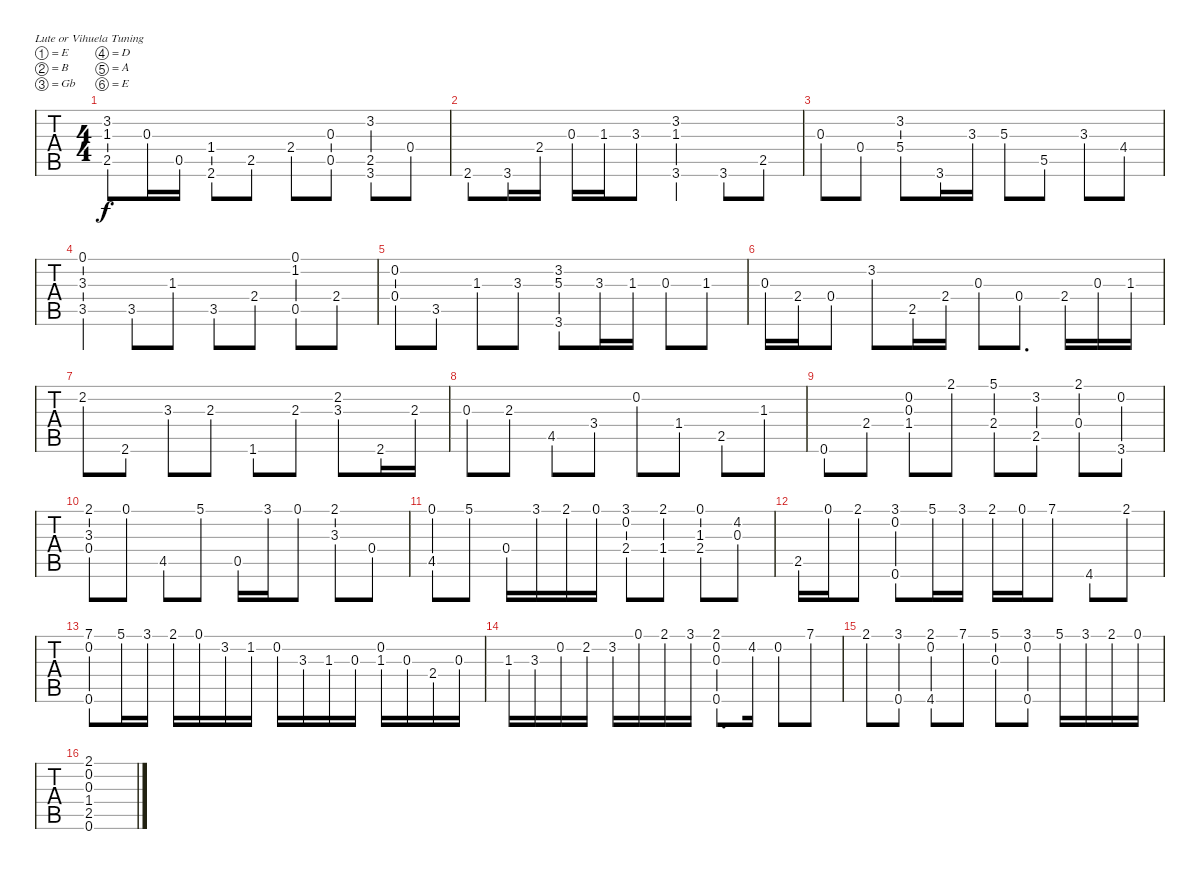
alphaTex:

\bracketExtendMode groupsimilarinstruments
\singleTrackTrackNamePolicy hidden
\multiTrackTrackNamePolicy hidden
\firstSystemTrackNameOrientation horizontal
\otherSystemsTrackNameOrientation horizontal
\track ("Guitar Standard" "Guitar Sta") {instrument acousticguitarsteel}
\staff {tabs}
\tuning (E4 B3 Gb3 D3 A2 E2)
\ts (4 4)
\tempo (120 hide)
\clef g2
\ks c
(3.2 1.3 2.5).8{dy f} 0.3.16 0.5.16 (1.4 2.6).8 2.5.8 2.4.8 (0.3 0.5).8 (3.2 2.5 3.6).8 0.4.8 |
2.6.8 3.6.16 2.4.16 0.3.16 1.3.16 3.3.8 (3.2 1.3 3.6).4 3.6.8 2.5.8 |
0.3.8 0.4.8 (3.2 5.4).8 3.6.16 3.3.16 5.3.8 5.5.8 3.3.8 4.4.8 |
(0.1 3.3 3.5).4 3.5.8 1.3.8 3.5.8 2.4.8 (0.1 1.2 0.5).8 2.4.8 |
(0.2 0.4).8 3.5.8 1.3.8 3.3.8 (3.2 5.3 3.6).8 3.3.16 1.3.16 0.3.8 1.3.8 |
0.3.16 2.4.16 0.4.8 3.2.8 2.5.16 2.4.16 0.3.8 0.4.8{d} 2.4.16 0.3.16 1.3.16 |
2.2.8 2.6.8 3.3.8 2.3.8 1.6.8 2.3.8 (2.2 3.3).8 2.6.16 2.3.16 |
0.3.8 2.3.8 4.5.8 3.4.8 0.2.8 1.4.8 2.5.8 1.3.8 |
0.6.8 2.4.8 (0.2 0.3 1.4).8 2.1.8 (5.1 2.4).8 (3.2 2.5).8 (2.1 0.4).8 (0.2 3.6).8 |
(2.1 3.3 0.4).8 0.1.8 4.5.8 5.1.8 0.5.16 3.1.16 0.1.8 (2.1 3.3).8 0.4.8 |
(0.1 4.5).8 5.1.8 0.4.16 3.1.16 2.1.16 0.1.16 (3.1 0.2 2.4).8 (2.1 1.4).8 (0.1 1.3 2.4).8 (4.2 0.3).8 |
2.5.16 0.1.16 2.1.8 (3.1 0.2 0.6).8 5.1.16 3.1.16 2.1.16 0.1.16 7.1.8 4.6.8 2.1.8 |
(7.1 0.2 0.6).8 5.1.16 3.1.16 2.1.16 0.1.16 3.2.16 1.2.16 0.2.16 3.3.16 1.3.16 0.3.16 (0.2 1.3).16 0.3.16 2.4.16 0.3.16 |
1.3.16 3.3.16 0.2.16 2.2.16 3.2.16 0.1.16 2.1.16 3.1.16 (2.1 0.2 0.3 0.6).8{d} 4.2.16 0.2.8 7.1.8 |
2.1.8 (3.1 0.6).8 (2.1 0.2 4.6).8 7.1.8 (5.1 0.3).8 (3.1 0.2 0.6).8 5.1.16 3.1.16 2.1.16 0.1.16 |
(2.1 0.2 0.3 1.4 2.5 0.6).1
